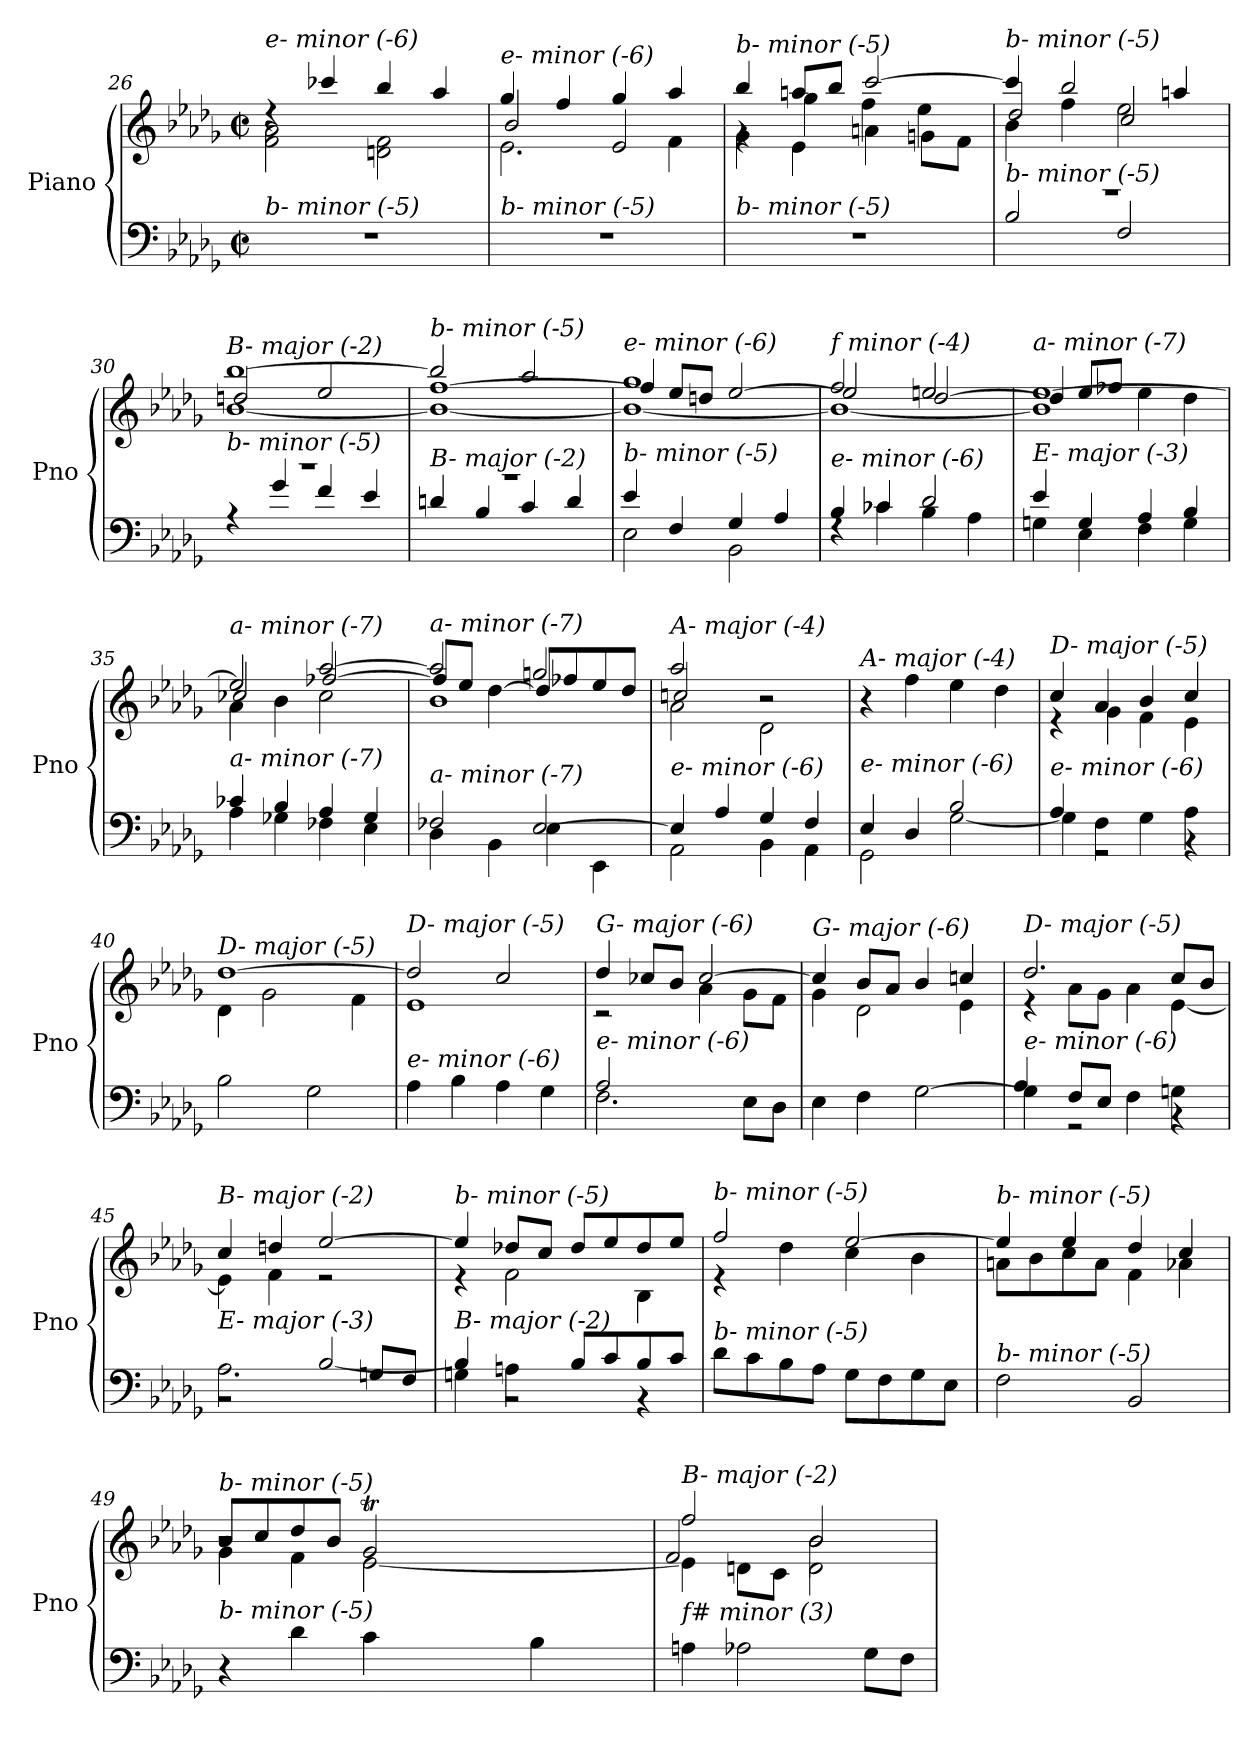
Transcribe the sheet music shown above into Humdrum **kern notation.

**kern	**kern
*part1	*part1
*staff2	*staff1
*I"Piano	*
*I'Pno	*
*clefF4	*clefG2
*k[b-e-a-d-g-]	*k[b-e-a-d-g-]
*M2/2	*M2/2
*met(c|)	*met(c|)
=26	=26
*	*^
!	!LO:TX:i:t=e- minor (-6)	!
!LO:TX:i:t=b- minor (-5)	!	!
1r	4rdd	2f\ 2a-\
.	4ccc-X/	.
.	4bb-/	2dn\ 2f\
.	4aa-/	.
=27	=27	=27
*	*	*^
!	!LO:TX:i:t=e- minor (-6)	!	!
!LO:TX:i:t=b- minor (-5)	!	!	!
1r	4gg-/	2.e-\	2b-/
.	4ff/	.	.
.	4gg-/	.	2e-/
.	4aa-/	4f\	.
=28	=28	=28	=28
!	!LO:TX:i:t=b- minor (-5)	!	!
!LO:TX:i:t=b- minor (-5)	!	!	!
1r	4bb-/	4g-\	4rg
.	8aan/L	4e-\	4gg-\
.	8bb-/J	.	.
.	[2ccc/	4an\	4ff\
.	.	8gn\L	4ee-\
.	.	8f\J	.
=29	=29	=29	=29
*^	*	*	*
!	!	!LO:TX:i:t=b- minor (-5)	!	!
!LO:TX:i:t=b- minor (-5)	!	!	!	!
1r	2B-/	4ccc/]	4b-\	2dd-/
.	.	2bb-/	4ff\	.
.	2F/	.	2ee-\	2cc/
.	.	4aan/	.	.
=30	=30	=30	=30	=30
!	!	!LO:TX:i:t=B- major (-2)	!	!
!LO:TX:i:t=b- minor (-5)	!	!	!	!
1r	4rA	[1bb-	[1b-	2ddn/
.	4g-/	.	.	.
.	4f/	.	.	2ee-/
.	4e-/	.	.	.
!!LO:PB:g=z	!!	!!
=31	=31	=31	=31	=31
!	!	!LO:TX:i:t=b- minor (-5)	!	!
!LO:TX:i:t=B- major (-2)	!	!	!	!
1r	4dn/	2bb-/]	1b-_	[1ff
.	4B-/	.	.	.
.	4c/	2aa-/	.	.
.	4d/	.	.	.
=32	=32	=32	=32	=32
!	!	!LO:TX:i:t=e- minor (-6)	!	!
!LO:TX:i:t=b- minor (-5)	!	!	!	!
4e-/	2E-\	1gg-	1b-_	4ff/]
4F/	.	.	.	8ee-/L
.	.	.	.	8ddn/J
4G-/	2BB-\	.	.	[2ee-/
4A-/	.	.	.	.
=33	=33	=33	=33	=33
!	!	!LO:TX:i:t=f minor (-4)	!	!
!LO:TX:i:t=e- minor (-6)	!	!	!	!
4B-/	4rF	2ff/	1b-_	2ee-/]
4c-X/	4c-\	.	.	.
2d-/	4B-\	2eeni/	.	[2dd-/
.	4A-\	.	.	.
=34	=34	=34	=34	=34
!	!	!LO:TX:i:t=a- minor (-7)	!	!
!LO:TX:i:t=E- major (-3)	!	!	!	!
4e-/	4Gn\	[1ee-	1b-]	4dd-/]
4G/	4E-\	.	.	8ee-/L
.	.	.	.	8ff-X/J
4A-/	4F\	.	.	4ee-\
4B-/	4G\	.	.	4dd-\
=35	=35	=35	=35	=35
!	!	!LO:TX:i:t=a- minor (-7)	!	!
!LO:TX:i:t=a- minor (-7)	!	!	!	!
4c-X/	4A-\	2ee-/]	4a-\	2cc-X/
4B-/	4G-X\	.	4b-\	.
4A-/	4F-X\	[2aa-/	2cc-\	[2ff-X/
4G-/	4E-\	.	.	.
=36	=36	=36	=36	=36
!	!	!LO:TX:i:t=a- minor (-7)	!	!
!LO:TX:i:t=a- minor (-7)	!	!	!	!
2F-X/	4D-\	2aa-/]	1b-	8ff-/L]
.	.	.	.	8ee-/J
.	4BB-\	.	.	[4dd-\
[2E-/	4E-\	2ggn/	.	8dd-/L]
.	.	.	.	8ff-X/
.	4EE-\	.	.	8ee-/
.	.	.	.	8dd-/J
!!LO:LB:g=z	!!	!!
=37	=37	=37	=37	=37
!	!	!LO:TX:i:t=A- major (-4)	!	!
!LO:TX:i:t=e- minor (-6)	!	!	!	!
4E-/]	2AA-\	2aa-/	2a-\	2ccn/
4A-/	.	.	.	.
4G-/	4BB-\	2r	2d-\	2r
4F/	4AA-\	.	.	.
*	*	*v	*v	*v
=38	=38	=38
!	!	!LO:TX:i:t=A- major (-4)
!LO:TX:i:t=e- minor (-6)	!	!
4E-/	2GG-\	4r
4D-/	.	4ff\
2B-/	[2G-\	4ee-\
.	.	4dd-\
=39	=39	=39
*	*	*^
!	!	!LO:TX:i:t=D- major (-5)	!
!LO:TX:i:t=e- minor (-6)	!	!	!
4A-/	4G-\]	4cc/	4r
4F\	2r	4a-/	4g-\
4G-\	.	4b-/	4f\
4A-\	4r	4cc/	4e-\
=40	=40	=40	=40
!	!	!LO:TX:i:t=D- major (-5)	!
!LO:TX:i:t=e- minor (-6)	!	!	!
*v	*v	*	*
2B-\	[1dd-	4d-\
.	.	2g-\
2G-\	.	.
.	.	4f\
=41	=41	=41
!	!LO:TX:i:t=D- major (-5)	!
!LO:TX:i:t=e- minor (-6)	!	!
4A-\	2dd-/]	1e-
4B-\	.	.
4A-\	2cc/	.
4G-\	.	.
=42	=42	=42
*^	*	*
!	!	!LO:TX:i:t=G- major (-6)	!
!LO:TX:i:t=e- minor (-6)	!	!	!
2A-/	2.F\	4dd-/	2r
.	.	8cc-X/L	.
.	.	8b-/J	.
2ryy	.	[2cc-/	4a-\
.	8E-\L	.	8g-\L
.	8D-\J	.	8f\J
=43	=43	=43	=43
!	!	!LO:TX:i:t=G- major (-6)	!
!LO:TX:i:t=e- minor (-6)	!	!	!
*v	*v	*	*
4E-\	4cc-/]	4g-\
4F\	8b-/L	2d-\
.	8a-/J	.
[2G-\	4b-/	.
.	4ccn/	4e-\
!!LO:LB:g=z	!!
=44	=44	=44
*^	*	*
!	!	!LO:TX:i:t=D- major (-5)	!
!LO:TX:i:t=e- minor (-6)	!	!	!
4G-\]	4A-/	2.dd-/	4r
8F/L	2r	.	8a-\L
8E-/J	.	.	8g-\J
4F\	.	.	4a-\
4Gn\	4r	8cc/L	[4e-\
.	.	8b-/J	.
=45	=45	=45	=45
!	!	!LO:TX:i:t=B- major (-2)	!
!LO:TX:i:t=E- major (-3)	!	!	!
2.A-\	2r	4cc/	4e-\]
.	.	4ddn/	4f\
.	[2B-/	[2ee-/	2r
8Gn/L	.	.	.
8F/J	.	.	.
=46	=46	=46	=46
!	!	!LO:TX:i:t=b- minor (-5)	!
!LO:TX:i:t=B- major (-2)	!	!	!
4Gn\	4B-/]	4ee-/]	4r
4An\	2r	8dd-X/L	2f\
.	.	8cc/J	.
8B-/L	.	8dd-/L	.
8c/	.	8ee-/	.
8B-/	4r	8dd-/	4B-\
8c/J	.	8ee-/J	.
*v	*v	*	*
=47	=47	=47
!	!LO:TX:i:t=b- minor (-5)	!
!LO:TX:i:t=b- minor (-5)	!	!
8d-\L	2ff/	4r
8c\	.	.
8B-\	.	4dd-\
8A-\J	.	.
8G-\L	[2ee-/	4cc\
8F\	.	.
8G-\	.	4b-\
8E-\J	.	.
=48	=48	=48
!	!LO:TX:i:t=b- minor (-5)	!
!LO:TX:i:t=b- minor (-5)	!	!
2F\	4ee-/]	8an\L
.	.	8b-\
.	4ee-/	8cc\
.	.	8a\J
2BB-/	4dd-/	4f\
.	4cc/	4a-X\
!!LO:LB:g=z
=49	=49	=49
*	*	*^
!	!LO:TX:i:t=b- minor (-5)	!	!
!LO:TX:i:t=b- minor (-5)	!	!	!
4r	8b-/L	4g-\	2r
.	8cc/	.	.
4d-\	8dd-/	4f\	.
.	8b-/J	.	.
4c\	2g-T/	[2e-\	32a-LLLyy
.	.	.	32g-yy
.	.	.	32a-yy
.	.	.	32g-yy
.	.	.	32a-yy
.	.	.	32g-yy
.	.	.	32a-yy
.	.	.	32g-JJJyy
4B-\	.	.	32a-LLLyy
.	.	.	32g-yy
.	.	.	32a-yy
.	.	.	32g-Jyy
.	.	.	16fyy
.	.	.	16g-JJyy
=50	=50	=50	=50
!	!LO:TX:i:t=B- major (-2)	!	!
!LO:TX:i:t=f# minor (3)	!	!	!
4An\	2ff/	4e-\]	2f/
2A-X\	.	8dn\L	.
.	.	8c\J	.
.	2b-/	2d\	2b-\
8G-\L	.	.	.
8F\J	.	.	.
*	*v	*v	*v
=	=
*-	*-
